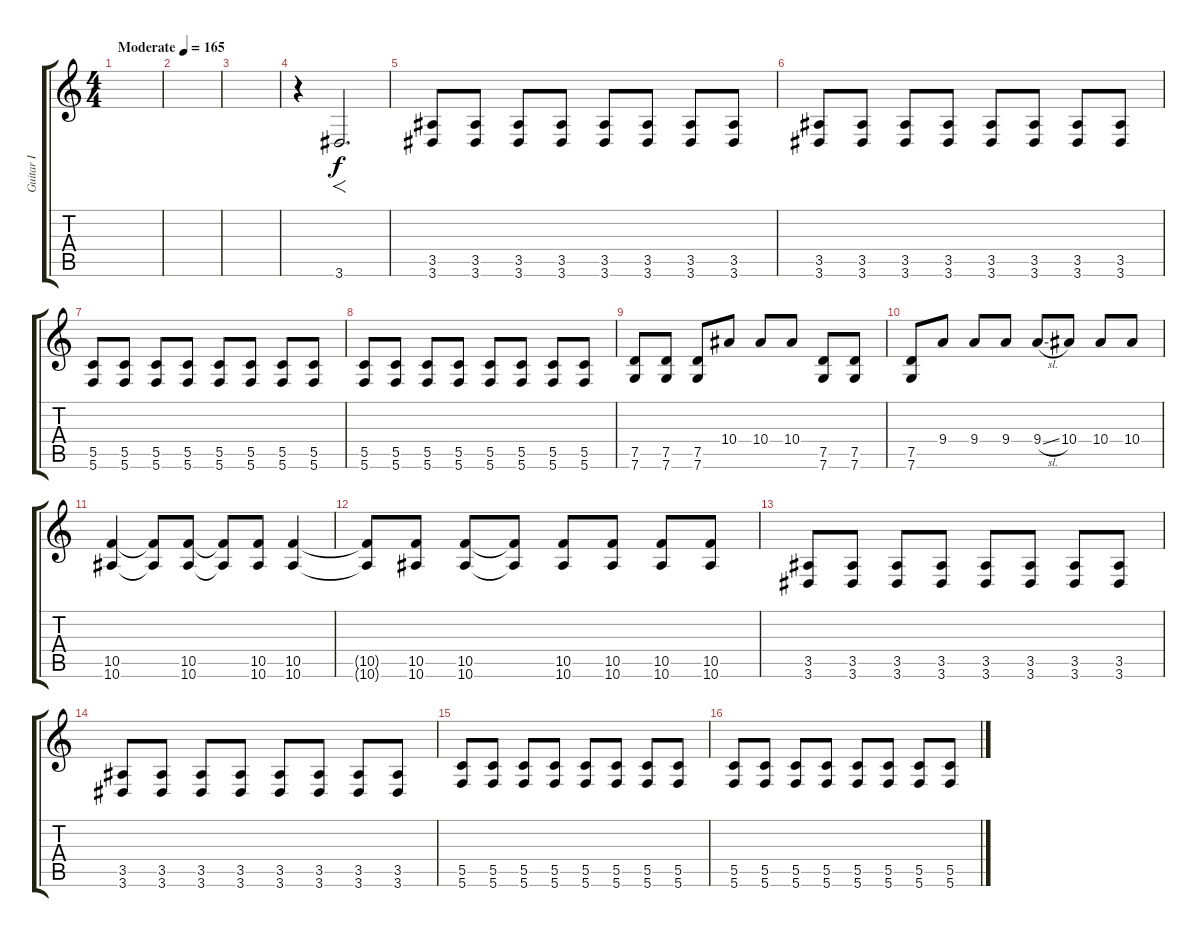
\track ("Guitar I" "Guitar I") {instrument overdrivenguitar}
\staff {score tabs}
\tuning (D4 A3 F3 C3 G2 C2) {hide}
\ts (4 4)
\tempo (165 "Moderate")
\clef g2
\ks c
|
|
|
r.4 3.6.2{f d} |
(3.5 3.6).8 (3.5 3.6).8 (3.5 3.6).8 (3.5 3.6).8 (3.5 3.6).8 (3.5 3.6).8 (3.5 3.6).8 (3.5 3.6).8 |
(3.5 3.6).8 (3.5 3.6).8 (3.5 3.6).8 (3.5 3.6).8 (3.5 3.6).8 (3.5 3.6).8 (3.5 3.6).8 (3.5 3.6).8 |
(5.5 5.6).8 (5.5 5.6).8 (5.5 5.6).8 (5.5 5.6).8 (5.5 5.6).8 (5.5 5.6).8 (5.5 5.6).8 (5.5 5.6).8 |
(5.5 5.6).8 (5.5 5.6).8 (5.5 5.6).8 (5.5 5.6).8 (5.5 5.6).8 (5.5 5.6).8 (5.5 5.6).8 (5.5 5.6).8 |
(7.5 7.6).8 (7.5 7.6).8 (7.5 7.6).8 10.4.8 10.4.8 10.4.8 (7.5 7.6).8 (7.5 7.6).8 |
(7.5 7.6).8 9.4.8 9.4.8 9.4.8 9.4{sl}.8 10.4.8 10.4.8 10.4.8 |
(10.5 10.6).4 (10.5{t} 10.6{t}).8 (10.5 10.6).8 (10.5{t} 10.6{t}).8 (10.5 10.6).8 (10.5 10.6).4 |
(10.5{t} 10.6{t}).8 (10.5 10.6).8 (10.5 10.6).8 (10.5{t} 10.6{t}).8 (10.5 10.6).8 (10.5 10.6).8 (10.5 10.6).8 (10.5 10.6).8 |
(3.5 3.6).8 (3.5 3.6).8 (3.5 3.6).8 (3.5 3.6).8 (3.5 3.6).8 (3.5 3.6).8 (3.5 3.6).8 (3.5 3.6).8 |
(3.5 3.6).8 (3.5 3.6).8 (3.5 3.6).8 (3.5 3.6).8 (3.5 3.6).8 (3.5 3.6).8 (3.5 3.6).8 (3.5 3.6).8 |
(5.5 5.6).8 (5.5 5.6).8 (5.5 5.6).8 (5.5 5.6).8 (5.5 5.6).8 (5.5 5.6).8 (5.5 5.6).8 (5.5 5.6).8 |
(5.5 5.6).8 (5.5 5.6).8 (5.5 5.6).8 (5.5 5.6).8 (5.5 5.6).8 (5.5 5.6).8 (5.5 5.6).8 (5.5 5.6).8
